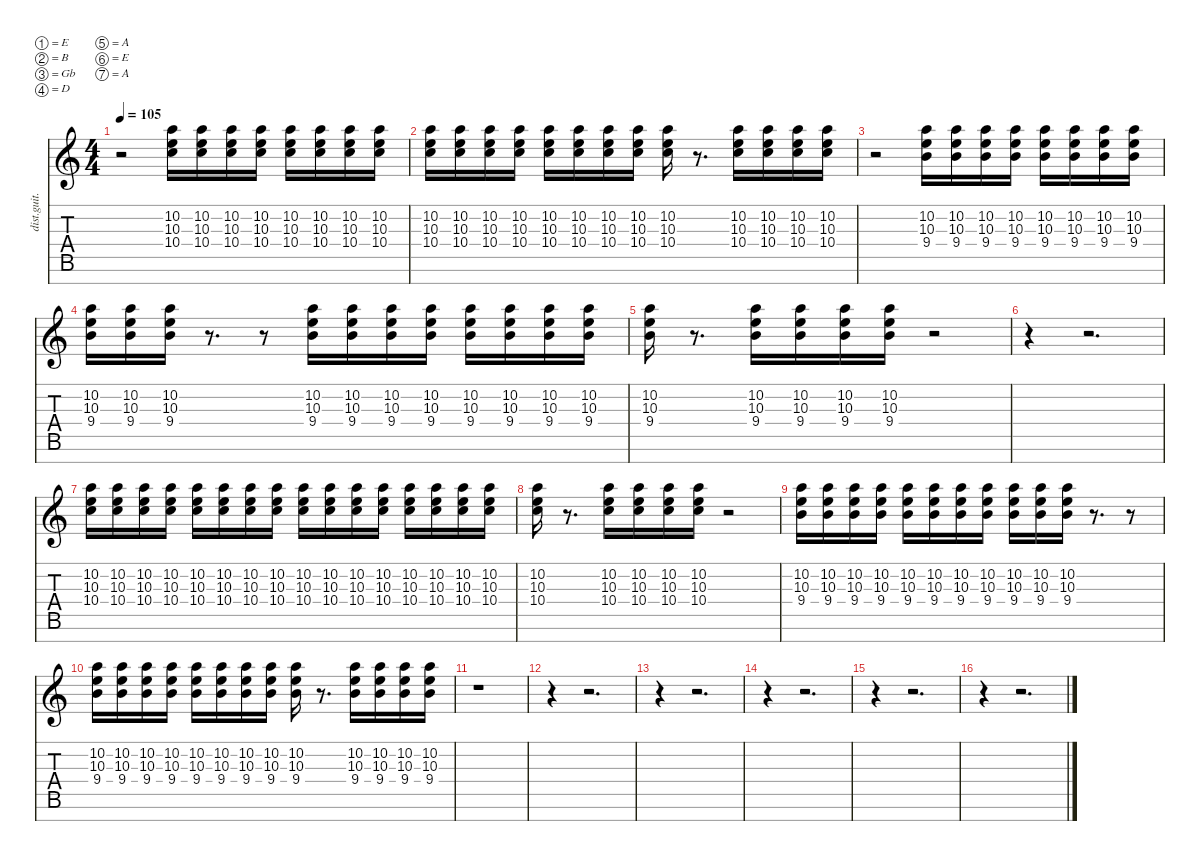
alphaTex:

\defaultSystemsLayout 4
\hideDynamics
\bracketExtendMode nobrackets
\track ("Mid Guitar" "dist.guit.") {instrument distortionguitar}
\staff {score tabs}
\tuning (E4 B3 Gb3 D3 A2 E2 A1)
\ts (4 4)
\beaming (8 2 2 2 2)
\tempo 105
\clef g2
\ks c
r.2{dy mf} (10.2 10.3 10.4).16 (10.2 10.3 10.4).16 (10.2 10.3 10.4).16 (10.2 10.3 10.4).16 (10.2 10.3 10.4).16 (10.2 10.3 10.4).16 (10.2 10.3 10.4).16 (10.2 10.3 10.4).16 |
(10.2 10.3 10.4).16 (10.2 10.3 10.4).16 (10.2 10.3 10.4).16 (10.2 10.3 10.4).16 (10.2 10.3 10.4).16 (10.2 10.3 10.4).16 (10.2 10.3 10.4).16 (10.2 10.3 10.4).16 (10.2 10.3 10.4).16 r.8{d} (10.2 10.3 10.4).16 (10.2 10.3 10.4).16 (10.2 10.3 10.4).16 (10.2 10.3 10.4).16 |
r.2 (10.2 10.3 9.4).16 (10.2 10.3 9.4).16 (10.2 10.3 9.4).16 (10.2 10.3 9.4).16 (10.2 10.3 9.4).16 (10.2 10.3 9.4).16 (10.2 10.3 9.4).16 (10.2 10.3 9.4).16 |
(10.2 10.3 9.4).16 (10.2 10.3 9.4).16 (10.2 10.3 9.4).16 r.8{d} r.8 (10.2 10.3 9.4).16 (10.2 10.3 9.4).16 (10.2 10.3 9.4).16 (10.2 10.3 9.4).16 (10.2 10.3 9.4).16 (10.2 10.3 9.4).16 (10.2 10.3 9.4).16 (10.2 10.3 9.4).16 |
(10.2 10.3 9.4).16 r.8{d} (10.2 10.3 9.4).16 (10.2 10.3 9.4).16 (10.2 10.3 9.4).16 (10.2 10.3 9.4).16 r.2 |
r.4 r.2{d} |
(10.2 10.3 10.4).16 (10.2 10.3 10.4).16 (10.2 10.3 10.4).16 (10.2 10.3 10.4).16 (10.2 10.3 10.4).16 (10.2 10.3 10.4).16 (10.2 10.3 10.4).16 (10.2 10.3 10.4).16 (10.2 10.3 10.4).16 (10.2 10.3 10.4).16 (10.2 10.3 10.4).16 (10.2 10.3 10.4).16 (10.2 10.3 10.4).16 (10.2 10.3 10.4).16 (10.2 10.3 10.4).16 (10.2 10.3 10.4).16 |
(10.2 10.3 10.4).16 r.8{d} (10.2 10.3 10.4).16 (10.2 10.3 10.4).16 (10.2 10.3 10.4).16 (10.2 10.3 10.4).16 r.2 |
(10.2 10.3 9.4).16 (10.2 10.3 9.4).16 (10.2 10.3 9.4).16 (10.2 10.3 9.4).16 (10.2 10.3 9.4).16 (10.2 10.3 9.4).16 (10.2 10.3 9.4).16 (10.2 10.3 9.4).16 (10.2 10.3 9.4).16 (10.2 10.3 9.4).16 (10.2 10.3 9.4).16 r.8{d} r.8 |
(10.2 10.3 9.4).16 (10.2 10.3 9.4).16 (10.2 10.3 9.4).16 (10.2 10.3 9.4).16 (10.2 10.3 9.4).16 (10.2 10.3 9.4).16 (10.2 10.3 9.4).16 (10.2 10.3 9.4).16 (10.2 10.3 9.4).16 r.8{d} (10.2 10.3 9.4).16 (10.2 10.3 9.4).16 (10.2 10.3 9.4).16 (10.2 10.3 9.4).16 |
r.1 |
r.4 r.2{d} |
r.4 r.2{d} |
r.4 r.2{d} |
r.4 r.2{d} |
r.4 r.2{d}
